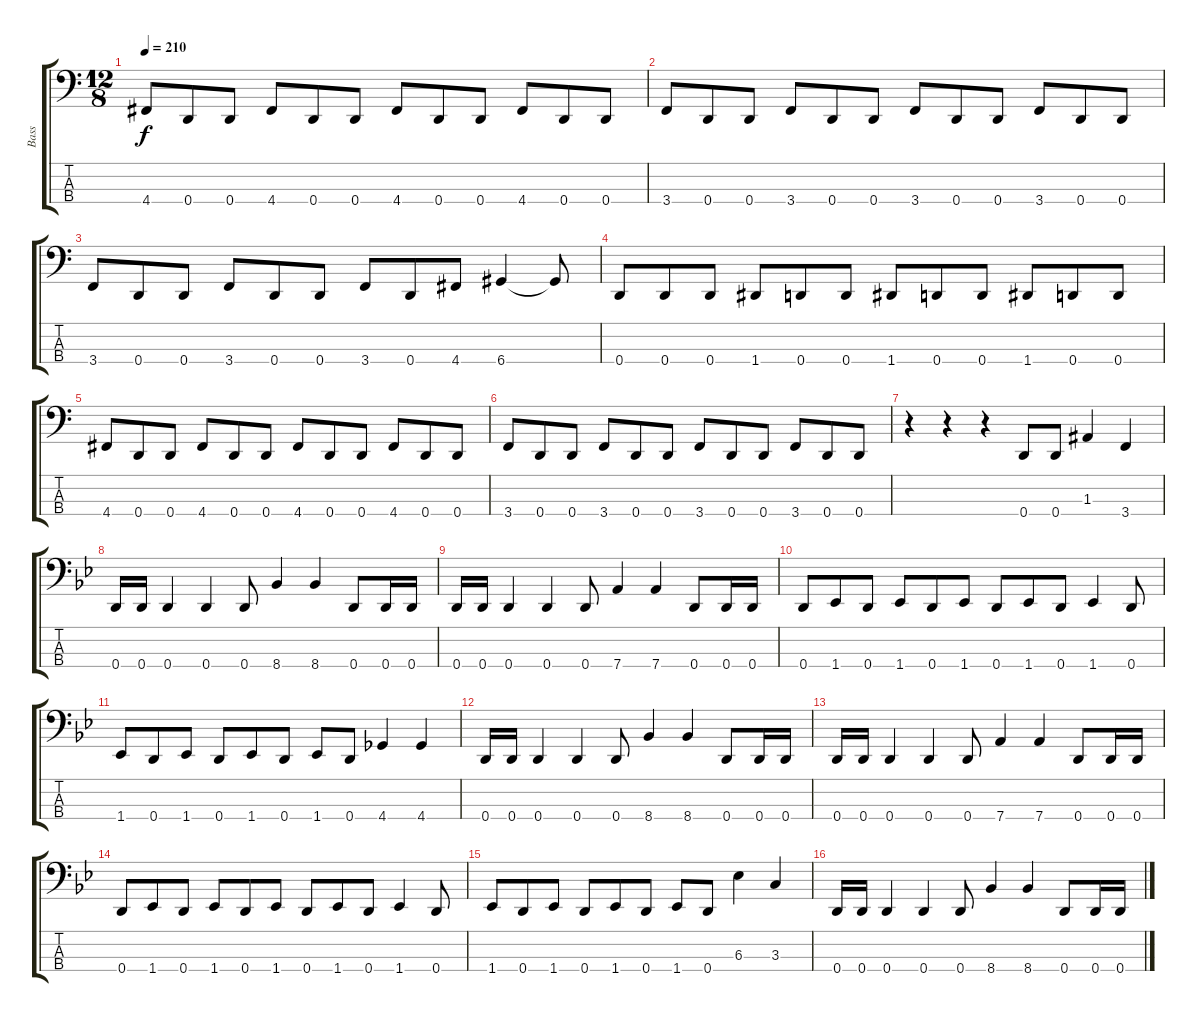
\track ("Bass" "Bass") {instrument electricbasspick}
\staff {score tabs}
\tuning (G2 D2 A1 D1) {hide}
\ts (12 8)
\tempo 210
\clef f4
\ks c
4.4.8{dy f} 0.4.8 0.4.8 4.4.8 0.4.8 0.4.8 4.4.8 0.4.8 0.4.8 4.4.8 0.4.8 0.4.8 |
3.4.8 0.4.8 0.4.8 3.4.8 0.4.8 0.4.8 3.4.8 0.4.8 0.4.8 3.4.8 0.4.8 0.4.8 |
3.4.8 0.4.8 0.4.8 3.4.8 0.4.8 0.4.8 3.4.8 0.4.8 4.4.8 6.4.4 6.4{t}.8 |
0.4.8 0.4.8 0.4.8 1.4.8 0.4.8 0.4.8 1.4.8 0.4.8 0.4.8 1.4.8 0.4.8 0.4.8 |
4.4.8 0.4.8 0.4.8 4.4.8 0.4.8 0.4.8 4.4.8 0.4.8 0.4.8 4.4.8 0.4.8 0.4.8 |
3.4.8 0.4.8 0.4.8 3.4.8 0.4.8 0.4.8 3.4.8 0.4.8 0.4.8 3.4.8 0.4.8 0.4.8 |
r.4 r.4 r.4 0.4.8 0.4.8 1.3.4 3.4.4 |
\ks bb
0.4.16 0.4.16 0.4.4 0.4.4 0.4.8 8.4.4 8.4.4 0.4.8 0.4.16 0.4.16 |
0.4.16 0.4.16 0.4.4 0.4.4 0.4.8 7.4.4 7.4.4 0.4.8 0.4.16 0.4.16 |
0.4.8 1.4.8 0.4.8 1.4.8 0.4.8 1.4.8 0.4.8 1.4.8 0.4.8 1.4.4 0.4.8 |
1.4.8 0.4.8 1.4.8 0.4.8 1.4.8 0.4.8 1.4.8 0.4.8 4.4.4 4.4.4 |
0.4.16 0.4.16 0.4.4 0.4.4 0.4.8 8.4.4 8.4.4 0.4.8 0.4.16 0.4.16 |
0.4.16 0.4.16 0.4.4 0.4.4 0.4.8 7.4.4 7.4.4 0.4.8 0.4.16 0.4.16 |
0.4.8 1.4.8 0.4.8 1.4.8 0.4.8 1.4.8 0.4.8 1.4.8 0.4.8 1.4.4 0.4.8 |
1.4.8 0.4.8 1.4.8 0.4.8 1.4.8 0.4.8 1.4.8 0.4.8 6.3.4 3.3.4 |
0.4.16 0.4.16 0.4.4 0.4.4 0.4.8 8.4.4 8.4.4 0.4.8 0.4.16 0.4.16
